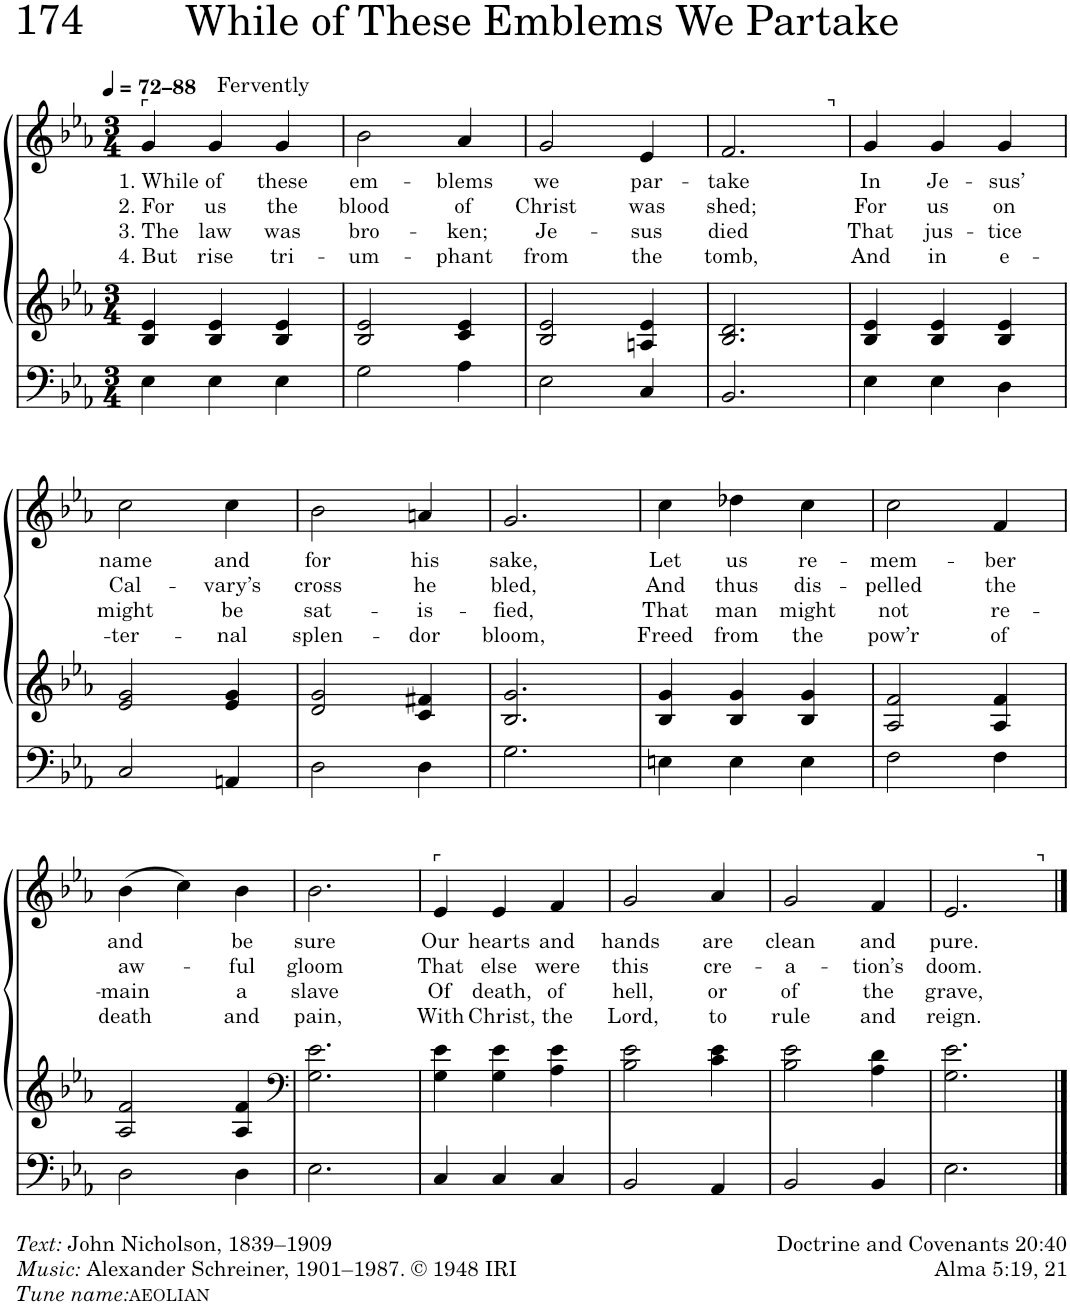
**kern	**kern	**kern	**text	**text	**text	**text
*part1	*part1	*part1	*part1	*part1	*part1	*part1
*staff3	*staff2	*staff1	*staff1	*staff1	*staff1	*staff1
*I"Organ	*	*	*	*	*	*
*I'Org.	*	*	*	*	*	*
*clefF4	*clefG2	*clefG2	*	*	*	*
*k[b-e-a-]	*k[b-e-a-]	*k[b-e-a-]	*	*	*	*
*M3/4	*M3/4	*M3/4	*	*	*	*
*MM72	*MM72	*MM72	*	*	*	*
=1	=1	=1	=1	=1	=1	=1
!	!	!LO:TX:a:t=⌜	!	!	!	!
!	!	!LO:TX:a:B:t=–88	!	!	!	!
!	!	!	!LO:LY:b	!LO:LY:b	!LO:LY:b	!LO:LY:b
4E-\	4B-/ 4e-/	4g/	1. While	2. For	3. The	4. But
!	!	!LO:TX:a:t=Fervently	!	!	!	!
!	!	!	!LO:LY:b	!LO:LY:b	!LO:LY:b	!LO:LY:b
4E-\	4B-/ 4e-/	4g/	of	us	law	rise
!	!	!	!LO:LY:b	!LO:LY:b	!LO:LY:b	!LO:LY:b
4E-\	4B-/ 4e-/	4g/	these	the	was	tri-
=2	=2	=2	=2	=2	=2	=2
!	!	!	!LO:LY:b	!LO:LY:b	!LO:LY:b	!LO:LY:b
2G\	2B-/ 2e-/	2b-\	em-	blood	bro-	-um-
!	!	!	!LO:LY:b	!LO:LY:b	!LO:LY:b	!LO:LY:b
4A-\	4c/ 4e-/	4a-/	-blems	of	-ken;	-phant
=3	=3	=3	=3	=3	=3	=3
!	!	!	!LO:LY:b	!LO:LY:b	!LO:LY:b	!LO:LY:b
2E-\	2B-/ 2e-/	2g/	we	Christ	Je-	from
!	!	!	!LO:LY:b	!LO:LY:b	!LO:LY:b	!LO:LY:b
4C/	4An/ 4e-/	4e-/	par-	was	-sus	the
=4	=4	=4	=4	=4	=4	=4
!	!	!	!LO:LY:b	!LO:LY:b	!LO:LY:b	!LO:LY:b
*	*	*^	*	*	*	*
2.BB-/	2.B-/ 2.d/	2.f/	2ryy	-take	shed;	died	tomb,
.	.	.	8ryy	.	.	.	.
!	!	!	!LO:TX:a:t=⌝	!	!	!	!
.	.	.	8ryy	.	.	.	.
=5	=5	=5	=5	=5	=5	=5	=5
!	!	!	!	!LO:LY:b	!LO:LY:b	!LO:LY:b	!LO:LY:b
*	*	*v	*v	*	*	*	*
4E-\	4B-/ 4e-/	4g/	In	For	That	And
!	!	!	!LO:LY:b	!LO:LY:b	!LO:LY:b	!LO:LY:b
4E-\	4B-/ 4e-/	4g/	Je-	us	jus-	in
!	!	!	!LO:LY:b	!LO:LY:b	!LO:LY:b	!LO:LY:b
4D\	4B-/ 4e-/	4g/	-sus’	on	-tice	e-
!!LO:LB:g=z
=6	=6	=6	=6	=6	=6	=6
!	!	!	!LO:LY:b	!LO:LY:b	!LO:LY:b	!LO:LY:b
2C/	2e-/ 2g/	2cc\	name	Cal-	might	-ter-
!	!	!	!LO:LY:b	!LO:LY:b	!LO:LY:b	!LO:LY:b
4AAn/	4e-/ 4g/	4cc\	and	-vary’s	be	-nal
=7	=7	=7	=7	=7	=7	=7
!	!	!	!LO:LY:b	!LO:LY:b	!LO:LY:b	!LO:LY:b
2D\	2d/ 2g/	2b-\	for	cross	sat-	splen-
!	!	!	!LO:LY:b	!LO:LY:b	!LO:LY:b	!LO:LY:b
4D\	4c/ 4f#X/	4an/	his	he	-is-	-dor
=8	=8	=8	=8	=8	=8	=8
!	!	!	!LO:LY:b	!LO:LY:b	!LO:LY:b	!LO:LY:b
2.G\	2.B-/ 2.g/	2.g/	sake,	bled,	-fied,	bloom,
=9	=9	=9	=9	=9	=9	=9
!	!	!	!LO:LY:b	!LO:LY:b	!LO:LY:b	!LO:LY:b
4En\	4B-/ 4g/	4cc\	Let	And	That	Freed
!	!	!	!LO:LY:b	!LO:LY:b	!LO:LY:b	!LO:LY:b
4E\	4B-/ 4g/	4dd-X\	us	thus	man	from
!	!	!	!LO:LY:b	!LO:LY:b	!LO:LY:b	!LO:LY:b
4E\	4B-/ 4g/	4cc\	re-	dis-	might	the
=10	=10	=10	=10	=10	=10	=10
!	!	!	!LO:LY:b	!LO:LY:b	!LO:LY:b	!LO:LY:b
2F\	2A-/ 2f/	2cc\	-mem-	-pelled	not	pow’r
!	!	!	!LO:LY:b	!LO:LY:b	!LO:LY:b	!LO:LY:b
4F\	4A-/ 4f/	4f/	-ber	the	re-	of
!!LO:LB:g=z
=11	=11	=11	=11	=11	=11	=11
!	!	!	!LO:LY:b	!LO:LY:b	!LO:LY:b	!LO:LY:b
2D\	2A-/ 2f/	(4b-\	and	aw-	-main	death
.	.	4cc\)	.	.	.	.
!	!	!	!LO:LY:b	!LO:LY:b	!LO:LY:b	!LO:LY:b
4D\	4A-/ 4f/	4b-\	be	-ful	a	and
=12	=12	=12	=12	=12	=12	=12
*	*clefF4	*	*	*	*	*
!	!	!	!LO:LY:b	!LO:LY:b	!LO:LY:b	!LO:LY:b
2.E-\	2.G\ 2.e-\	2.b-\	sure	gloom	slave	pain,
=13	=13	=13	=13	=13	=13	=13
!	!	!LO:TX:a:t=⌜	!	!	!	!
!	!	!	!LO:LY:b	!LO:LY:b	!LO:LY:b	!LO:LY:b
4C/	4G\ 4e-\	4e-/	Our	That	Of	With
!	!	!	!LO:LY:b	!LO:LY:b	!LO:LY:b	!LO:LY:b
4C/	4G\ 4e-\	4e-/	hearts	else	death,	Christ,
!	!	!	!LO:LY:b	!LO:LY:b	!LO:LY:b	!LO:LY:b
4C/	4A-\ 4e-\	4f/	and	were	of	the
=14	=14	=14	=14	=14	=14	=14
!	!	!	!LO:LY:b	!LO:LY:b	!LO:LY:b	!LO:LY:b
2BB-/	2B-\ 2e-\	2g/	hands	this	hell,	Lord,
!	!	!	!LO:LY:b	!LO:LY:b	!LO:LY:b	!LO:LY:b
4AA-/	4c\ 4e-\	4a-/	are	cre-	or	to
=15	=15	=15	=15	=15	=15	=15
!	!	!	!LO:LY:b	!LO:LY:b	!LO:LY:b	!LO:LY:b
2BB-/	2B-\ 2e-\	2g/	clean	-a-	of	rule
!	!	!	!LO:LY:b	!LO:LY:b	!LO:LY:b	!LO:LY:b
4BB-/	4A-\ 4d\	4f/	and	-tion’s	the	and
=16	=16	=16	=16	=16	=16	=16
!	!	!	!LO:LY:b	!LO:LY:b	!LO:LY:b	!LO:LY:b
*	*	*^	*	*	*	*
2.E-\	2.G\ 2.e-\	2.e-/	2ryy	pure.	doom.	grave,	reign.
.	.	.	8ryy	.	.	.	.
!	!	!	!LO:TX:a:t=⌝	!	!	!	!
.	.	.	8ryy	.	.	.	.
*	*	*v	*v	*	*	*	*
==	==	==	==	==	==	==
*-	*-	*-	*-	*-	*-	*-
